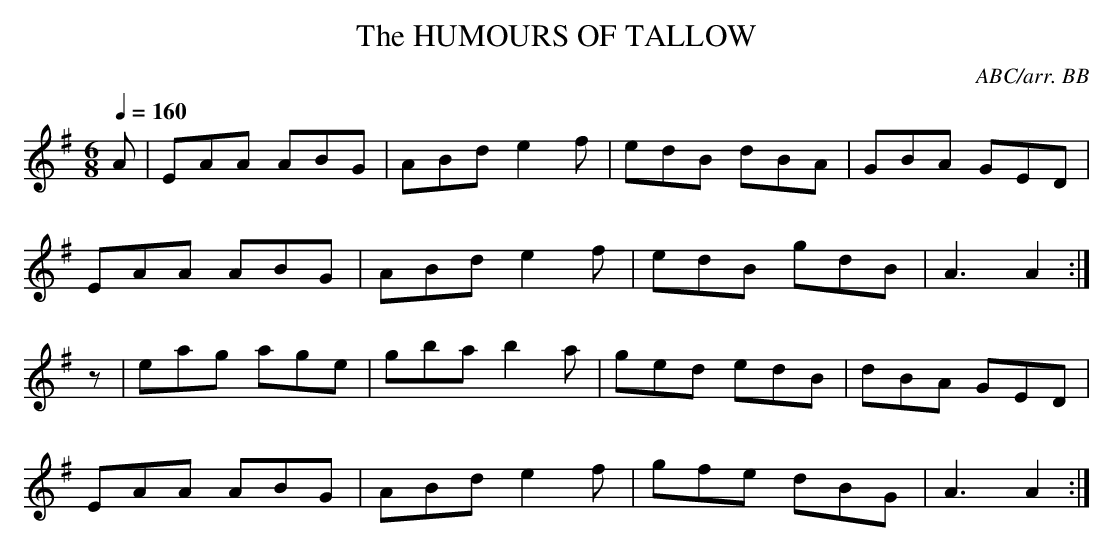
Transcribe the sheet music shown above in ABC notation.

X:1
T:HUMOURS OF TALLOW, The
C:ABC/arr. BB
(? for "Tulla") but I'll leave it as is!
Y:"Irish"
Q:1/4=160
M:6/8
L:1/8
K:Ador
A|EAA ABG|ABd e2f|edB dBA|GBA GED|
EAA ABG|ABd e2f|edB gdB|A3A2 :|
z|eag age|gba b2a|ged edB|dBA GED|
EAA ABG|ABd e2f|gfe dBG|A3A2:|
